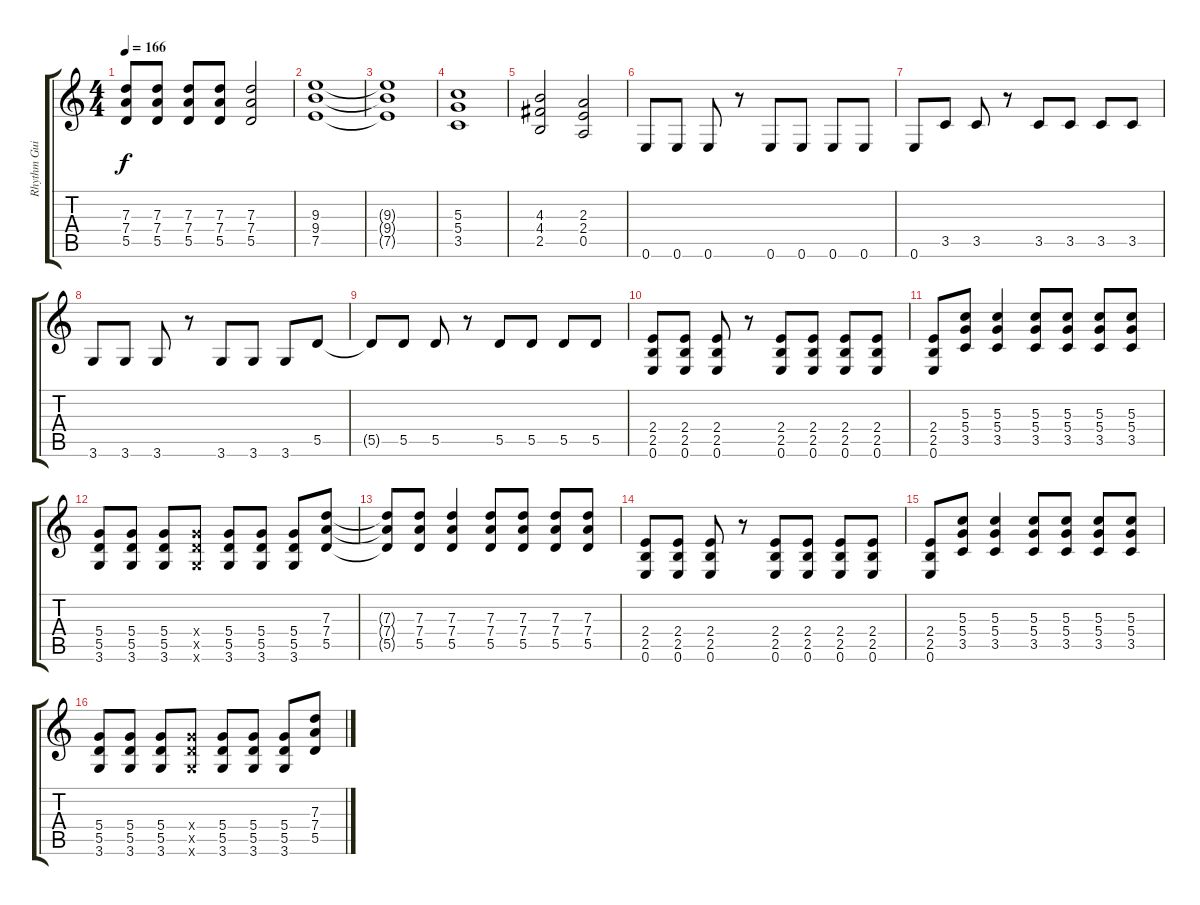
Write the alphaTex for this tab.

\track ("Rhythm Guitar I" "Rhythm Gui") {instrument distortionguitar}
\staff {score tabs}
\tuning (E4 B3 G3 D3 A2 E2) {hide}
\ts (4 4)
\tempo 166
\clef g2
\ks c
(7.3 7.4 5.5).8{dy f} (7.3 7.4 5.5).8 (7.3 7.4 5.5).8 (7.3 7.4 5.5).8 (7.3 7.4 5.5).2 |
(9.3 9.4 7.5).1 |
(9.3{t} 9.4{t} 7.5{t}).1 |
(5.3 5.4 3.5).1 |
(4.3 4.4 2.5).2 (2.3 2.4 0.5).2 |
0.6.8 0.6.8 0.6.8 r.8 0.6.8 0.6.8 0.6.8 0.6.8 |
0.6.8 3.5.8 3.5.8 r.8 3.5.8 3.5.8 3.5.8 3.5.8 |
3.6.8 3.6.8 3.6.8 r.8 3.6.8 3.6.8 3.6.8 5.5.8 |
5.5{t}.8 5.5.8 5.5.8 r.8 5.5.8 5.5.8 5.5.8 5.5.8 |
(2.4 2.5 0.6).8 (2.4 2.5 0.6).8 (2.4 2.5 0.6).8 r.8 (2.4 2.5 0.6).8 (2.4 2.5 0.6).8 (2.4 2.5 0.6).8 (2.4 2.5 0.6).8 |
(2.4 2.5 0.6).8 (5.3 5.4 3.5).8 (5.3 5.4 3.5).4 (5.3 5.4 3.5).8 (5.3 5.4 3.5).8 (5.3 5.4 3.5).8 (5.3 5.4 3.5).8 |
(5.4 5.5 3.6).8 (5.4 5.5 3.6).8 (5.4 5.5 3.6).8 (5.4{x} 5.5{x} 3.6{x}).8 (5.4 5.5 3.6).8 (5.4 5.5 3.6).8 (5.4 5.5 3.6).8 (7.3 7.4 5.5).8 |
(7.3{t} 7.4{t} 5.5{t}).8 (7.3 7.4 5.5).8 (7.3 7.4 5.5).4 (7.3 7.4 5.5).8 (7.3 7.4 5.5).8 (7.3 7.4 5.5).8 (7.3 7.4 5.5).8 |
(2.4 2.5 0.6).8 (2.4 2.5 0.6).8 (2.4 2.5 0.6).8 r.8 (2.4 2.5 0.6).8 (2.4 2.5 0.6).8 (2.4 2.5 0.6).8 (2.4 2.5 0.6).8 |
(2.4 2.5 0.6).8 (5.3 5.4 3.5).8 (5.3 5.4 3.5).4 (5.3 5.4 3.5).8 (5.3 5.4 3.5).8 (5.3 5.4 3.5).8 (5.3 5.4 3.5).8 |
(5.4 5.5 3.6).8 (5.4 5.5 3.6).8 (5.4 5.5 3.6).8 (5.4{x} 5.5{x} 3.6{x}).8 (5.4 5.5 3.6).8 (5.4 5.5 3.6).8 (5.4 5.5 3.6).8 (7.3 7.4 5.5).8
